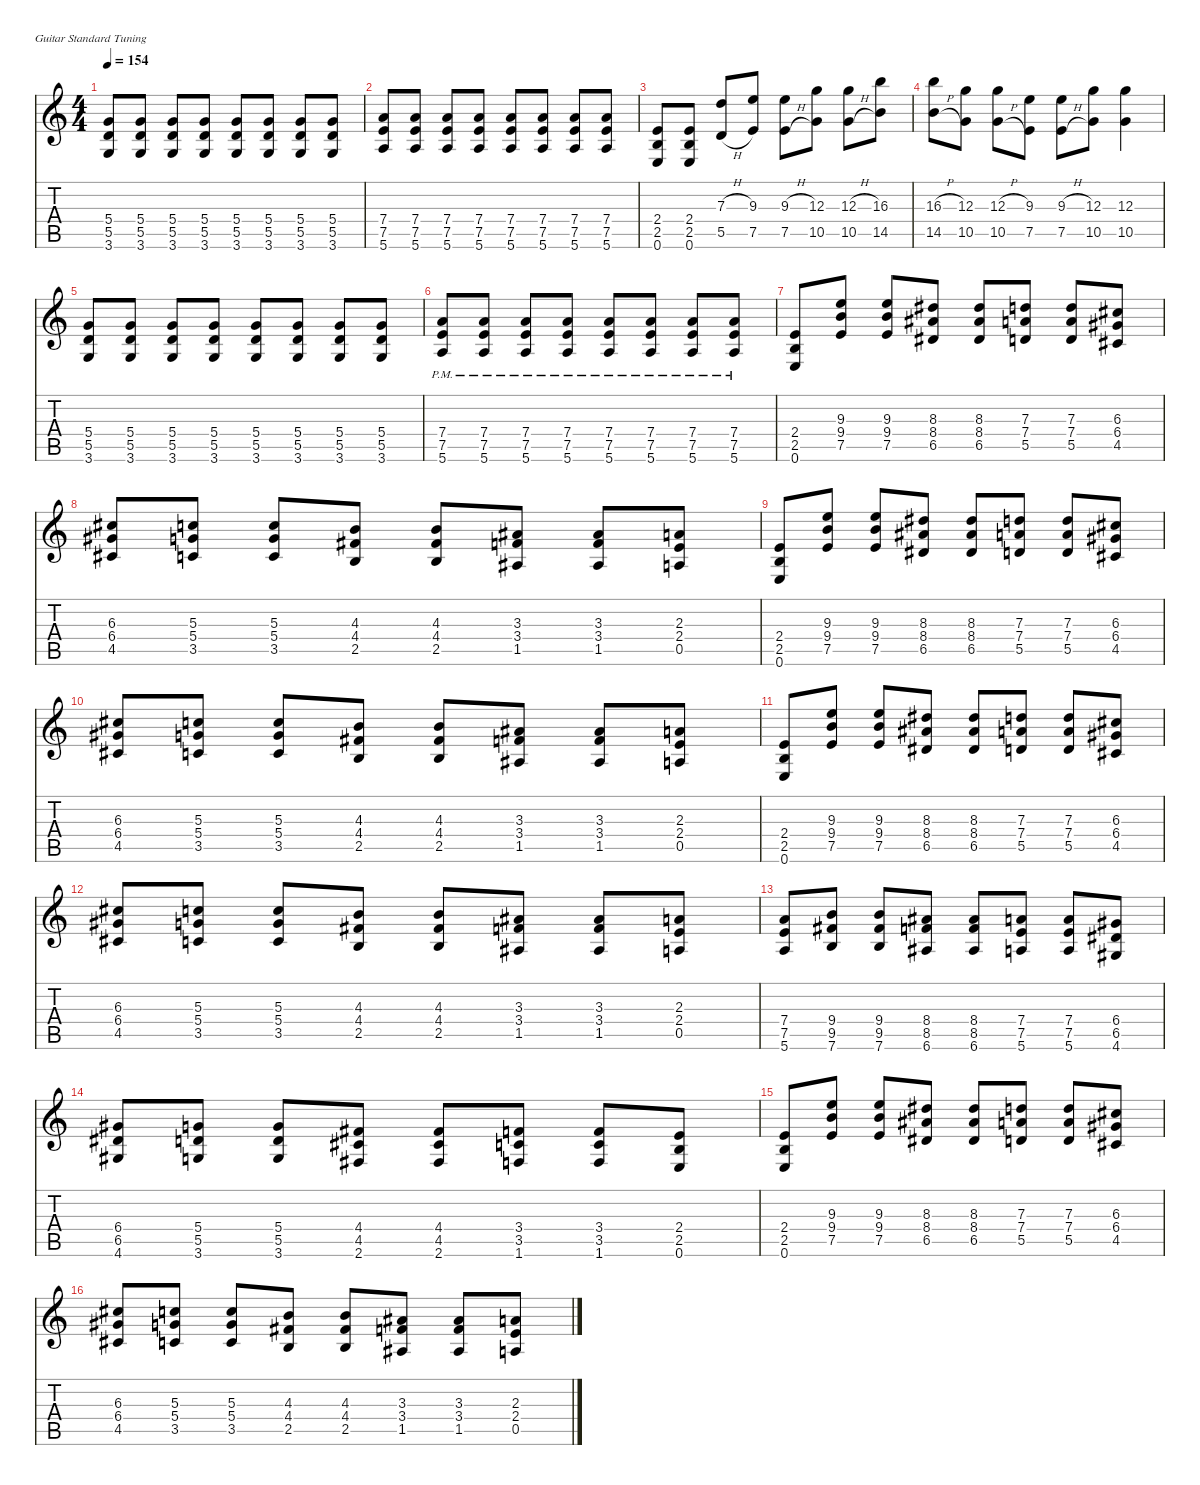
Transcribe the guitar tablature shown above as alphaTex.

\defaultSystemsLayout 4
\hideDynamics
\bracketExtendMode nobrackets
\singleTrackTrackNamePolicy hidden
\multiTrackTrackNamePolicy hidden
\firstSystemTrackNameMode fullname
\firstSystemTrackNameOrientation horizontal
\otherSystemsTrackNameOrientation horizontal
\track ("Guitar 1" "dist.guit.") {instrument distortionguitar}
\staff {score tabs}
\tuning (E4 B3 G3 D3 A2 E2)
\ts (4 4)
\tempo 154
\clef g2
\ks c
(5.4 5.5 3.6).8{dy f beam Up} (5.4 5.5 3.6).8{beam Up} (5.4 5.5 3.6).8{beam Up} (5.4 5.5 3.6).8{beam Up} (5.4 5.5 3.6).8{beam Up} (5.4 5.5 3.6).8{beam Up} (5.4 5.5 3.6).8{beam Up} (5.4 5.5 3.6).8{beam Up} |
(7.4 7.5 5.6).8{beam Up} (7.4 7.5 5.6).8{beam Up} (7.4 7.5 5.6).8{beam Up} (7.4 7.5 5.6).8{beam Up} (7.4 7.5 5.6).8{beam Up} (7.4 7.5 5.6).8{beam Up} (7.4 7.5 5.6).8{beam Up} (7.4 7.5 5.6).8{beam Up} |
(2.4 2.5 0.6).8{beam Up} (2.4 2.5 0.6).8{beam Up} (7.3{h} 5.5{h}).8{beam Up} (9.3 7.5).8{beam Up} (9.3{h} 7.5{h}).8{beam Down} (12.3 10.5).8{beam Down} (12.3{h} 10.5{h}).8{beam Down} (16.3 14.5).8{beam Down} |
(16.3{h} 14.5{h}).8{beam Down} (12.3 10.5).8{beam Down} (12.3{h} 10.5{h}).8{beam Down} (9.3 7.5).8{beam Down} (9.3{h} 7.5{h}).8{beam Down} (12.3 10.5).8{beam Down} (12.3 10.5).4{beam Down} |
(5.4 5.5 3.6).8{beam Up} (5.4 5.5 3.6).8{beam Up} (5.4 5.5 3.6).8{beam Up} (5.4 5.5 3.6).8{beam Up} (5.4 5.5 3.6).8{beam Up} (5.4 5.5 3.6).8{beam Up} (5.4 5.5 3.6).8{beam Up} (5.4 5.5 3.6).8{beam Up} |
(7.4{pm} 7.5{pm} 5.6{pm}).8{beam Up} (7.4{pm} 7.5{pm} 5.6{pm}).8{beam Up} (7.4{pm} 7.5{pm} 5.6{pm}).8{beam Up} (7.4{pm} 7.5{pm} 5.6{pm}).8{beam Up} (7.4{pm} 7.5{pm} 5.6{pm}).8{beam Up} (7.4{pm} 7.5{pm} 5.6{pm}).8{beam Up} (7.4{pm} 7.5{pm} 5.6{pm}).8{beam Up} (7.4{pm} 7.5{pm} 5.6{pm}).8{beam Up} |
(2.4 2.5 0.6).8{beam Up} (9.3 9.4 7.5).8{beam Up} (9.3 9.4 7.5).8{beam Up} (8.3{acc #} 8.4{acc #} 6.5{acc #}).8{beam Up} (8.3{acc #} 8.4{acc #} 6.5{acc #}).8{beam Up} (7.3 7.4 5.5).8{beam Up} (7.3 7.4 5.5).8{beam Up} (6.3{acc #} 6.4{acc #} 4.5{acc #}).8{beam Up} |
(6.3{acc #} 6.4{acc #} 4.5{acc #}).8{beam Up} (5.3 5.4 3.5).8{beam Up} (5.3 5.4 3.5).8{beam Up} (4.3 4.4{acc #} 2.5).8{beam Up} (4.3 4.4{acc #} 2.5).8{beam Up} (3.3{acc #} 3.4 1.5{acc #}).8{beam Up} (3.3{acc #} 3.4 1.5{acc #}).8{beam Up} (2.3 2.4 0.5).8{beam Up} |
(2.4 2.5 0.6).8{beam Up} (9.3 9.4 7.5).8{beam Up} (9.3 9.4 7.5).8{beam Up} (8.3{acc #} 8.4{acc #} 6.5{acc #}).8{beam Up} (8.3{acc #} 8.4{acc #} 6.5{acc #}).8{beam Up} (7.3 7.4 5.5).8{beam Up} (7.3 7.4 5.5).8{beam Up} (6.3{acc #} 6.4{acc #} 4.5{acc #}).8{beam Up} |
(6.3{acc #} 6.4{acc #} 4.5{acc #}).8{beam Up} (5.3 5.4 3.5).8{beam Up} (5.3 5.4 3.5).8{beam Up} (4.3 4.4{acc #} 2.5).8{beam Up} (4.3 4.4{acc #} 2.5).8{beam Up} (3.3{acc #} 3.4 1.5{acc #}).8{beam Up} (3.3{acc #} 3.4 1.5{acc #}).8{beam Up} (2.3 2.4 0.5).8{beam Up} |
(2.4 2.5 0.6).8{beam Up} (9.3 9.4 7.5).8{beam Up} (9.3 9.4 7.5).8{beam Up} (8.3{acc #} 8.4{acc #} 6.5{acc #}).8{beam Up} (8.3{acc #} 8.4{acc #} 6.5{acc #}).8{beam Up} (7.3 7.4 5.5).8{beam Up} (7.3 7.4 5.5).8{beam Up} (6.3{acc #} 6.4{acc #} 4.5{acc #}).8{beam Up} |
(6.3{acc #} 6.4{acc #} 4.5{acc #}).8{beam Up} (5.3 5.4 3.5).8{beam Up} (5.3 5.4 3.5).8{beam Up} (4.3 4.4{acc #} 2.5).8{beam Up} (4.3 4.4{acc #} 2.5).8{beam Up} (3.3{acc #} 3.4 1.5{acc #}).8{beam Up} (3.3{acc #} 3.4 1.5{acc #}).8{beam Up} (2.3 2.4 0.5).8{beam Up} |
(7.4 7.5 5.6).8{beam Up} (9.4 9.5{acc #} 7.6).8{beam Up} (9.4 9.5{acc #} 7.6).8{beam Up} (8.4{acc #} 8.5 6.6{acc #}).8{beam Up} (8.4{acc #} 8.5 6.6{acc #}).8{beam Up} (7.4 7.5 5.6).8{beam Up} (7.4 7.5 5.6).8{beam Up} (6.4{acc #} 6.5{acc #} 4.6{acc #}).8{beam Up} |
(6.4{acc #} 6.5{acc #} 4.6{acc #}).8{beam Up} (5.4 5.5 3.6).8{beam Up} (5.4 5.5 3.6).8{beam Up} (4.4{acc #} 4.5{acc #} 2.6{acc #}).8{beam Up} (4.4{acc #} 4.5{acc #} 2.6{acc #}).8{beam Up} (3.4 3.5 1.6).8{beam Up} (3.4 3.5 1.6).8{beam Up} (2.4 2.5 0.6).8{beam Up} |
(2.4 2.5 0.6).8{beam Up} (9.3 9.4 7.5).8{beam Up} (9.3 9.4 7.5).8{beam Up} (8.3{acc #} 8.4{acc #} 6.5{acc #}).8{beam Up} (8.3{acc #} 8.4{acc #} 6.5{acc #}).8{beam Up} (7.3 7.4 5.5).8{beam Up} (7.3 7.4 5.5).8{beam Up} (6.3{acc #} 6.4{acc #} 4.5{acc #}).8{beam Up} |
(6.3{acc #} 6.4{acc #} 4.5{acc #}).8{beam Up} (5.3 5.4 3.5).8{beam Up} (5.3 5.4 3.5).8{beam Up} (4.3 4.4{acc #} 2.5).8{beam Up} (4.3 4.4{acc #} 2.5).8{beam Up} (3.3{acc #} 3.4 1.5{acc #}).8{beam Up} (3.3{acc #} 3.4 1.5{acc #}).8{beam Up} (2.3 2.4 0.5).8{beam Up}
